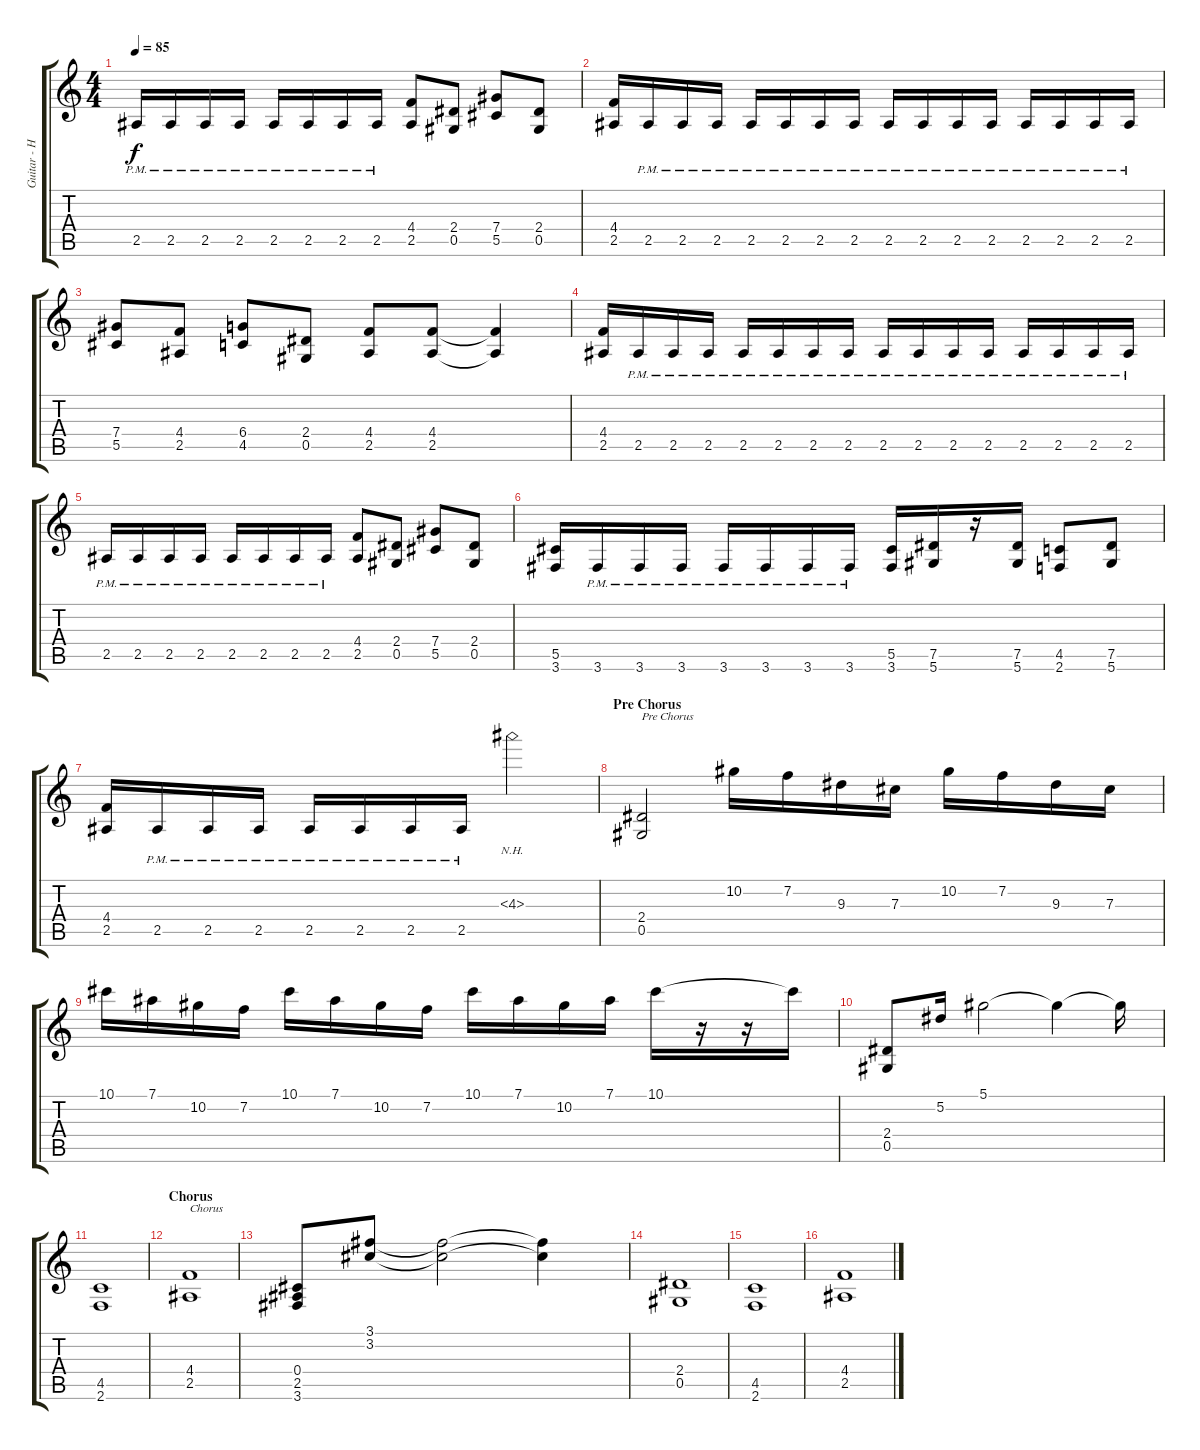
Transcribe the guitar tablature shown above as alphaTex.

\track ("Guitar - Henjo Richter" "Guitar - H") {instrument distortionguitar}
\staff {score tabs}
\tuning (Eb4 Bb3 Gb3 Db3 Ab2 Eb2) {hide}
\ts (4 4)
\tempo 85
\clef g2
\ks c
2.5{pm}.16{dy f} 2.5{pm}.16 2.5{pm}.16 2.5{pm}.16 2.5{pm}.16 2.5{pm}.16 2.5{pm}.16 2.5{pm}.16 (4.4 2.5).8 (2.4 0.5).8 (7.4 5.5).8 (2.4 0.5).8 |
(4.4 2.5).16 2.5{pm}.16 2.5{pm}.16 2.5{pm}.16 2.5{pm}.16 2.5{pm}.16 2.5{pm}.16 2.5{pm}.16 2.5{pm}.16 2.5{pm}.16 2.5{pm}.16 2.5{pm}.16 2.5{pm}.16 2.5{pm}.16 2.5{pm}.16 2.5{pm}.16 |
(7.4 5.5).8 (4.4 2.5).8 (6.4 4.5).8 (2.4 0.5).8 (4.4 2.5).8 (4.4 2.5).8 (4.4{t} 2.5{t}).4 |
(4.4 2.5).16 2.5{pm}.16 2.5{pm}.16 2.5{pm}.16 2.5{pm}.16 2.5{pm}.16 2.5{pm}.16 2.5{pm}.16 2.5{pm}.16 2.5{pm}.16 2.5{pm}.16 2.5{pm}.16 2.5{pm}.16 2.5{pm}.16 2.5{pm}.16 2.5{pm}.16 |
2.5{pm}.16 2.5{pm}.16 2.5{pm}.16 2.5{pm}.16 2.5{pm}.16 2.5{pm}.16 2.5{pm}.16 2.5{pm}.16 (4.4 2.5).8 (2.4 0.5).8 (7.4 5.5).8 (2.4 0.5).8 |
(5.5 3.6).16 3.6{pm}.16 3.6{pm}.16 3.6{pm}.16 3.6{pm}.16 3.6{pm}.16 3.6{pm}.16 3.6{pm}.16 (5.5 3.6).16 (7.5 5.6).16 r.16 (7.5 5.6).16 (4.5 2.6).8 (7.5 5.6).8 |
(4.4 2.5).16 2.5{pm}.16 2.5{pm}.16 2.5{pm}.16 2.5{pm}.16 2.5{pm}.16 2.5{pm}.16 2.5{pm}.16 4.3{nh}.2 |
\section ("" "Pre Chorus")
(2.4 0.5).2{txt "Pre Chorus"} 10.2.16 7.2.16 9.3.16 7.3.16 10.2.16 7.2.16 9.3.16 7.3.16 |
10.1.16 7.1.16 10.2.16 7.2.16 10.1.16 7.1.16 10.2.16 7.2.16 10.1.16 7.1.16 10.2.16 7.1.16 10.1.16 r.16 r.16 10.1{t}.16 |
(2.4 0.5).8 5.2.16 5.1.2 5.1{t}.4 5.1{t}.16 |
(4.5 2.6).1 |
\section ("" "Chorus")
(4.4 2.5).1{txt "Chorus"} |
(0.4 2.5 3.6).8 (3.1 3.2).8 (3.1{t} 3.2{t}).2 (3.1{t} 3.2{t}).4 |
(2.4 0.5).1 |
(4.5 2.6).1 |
(4.4 2.5).1
